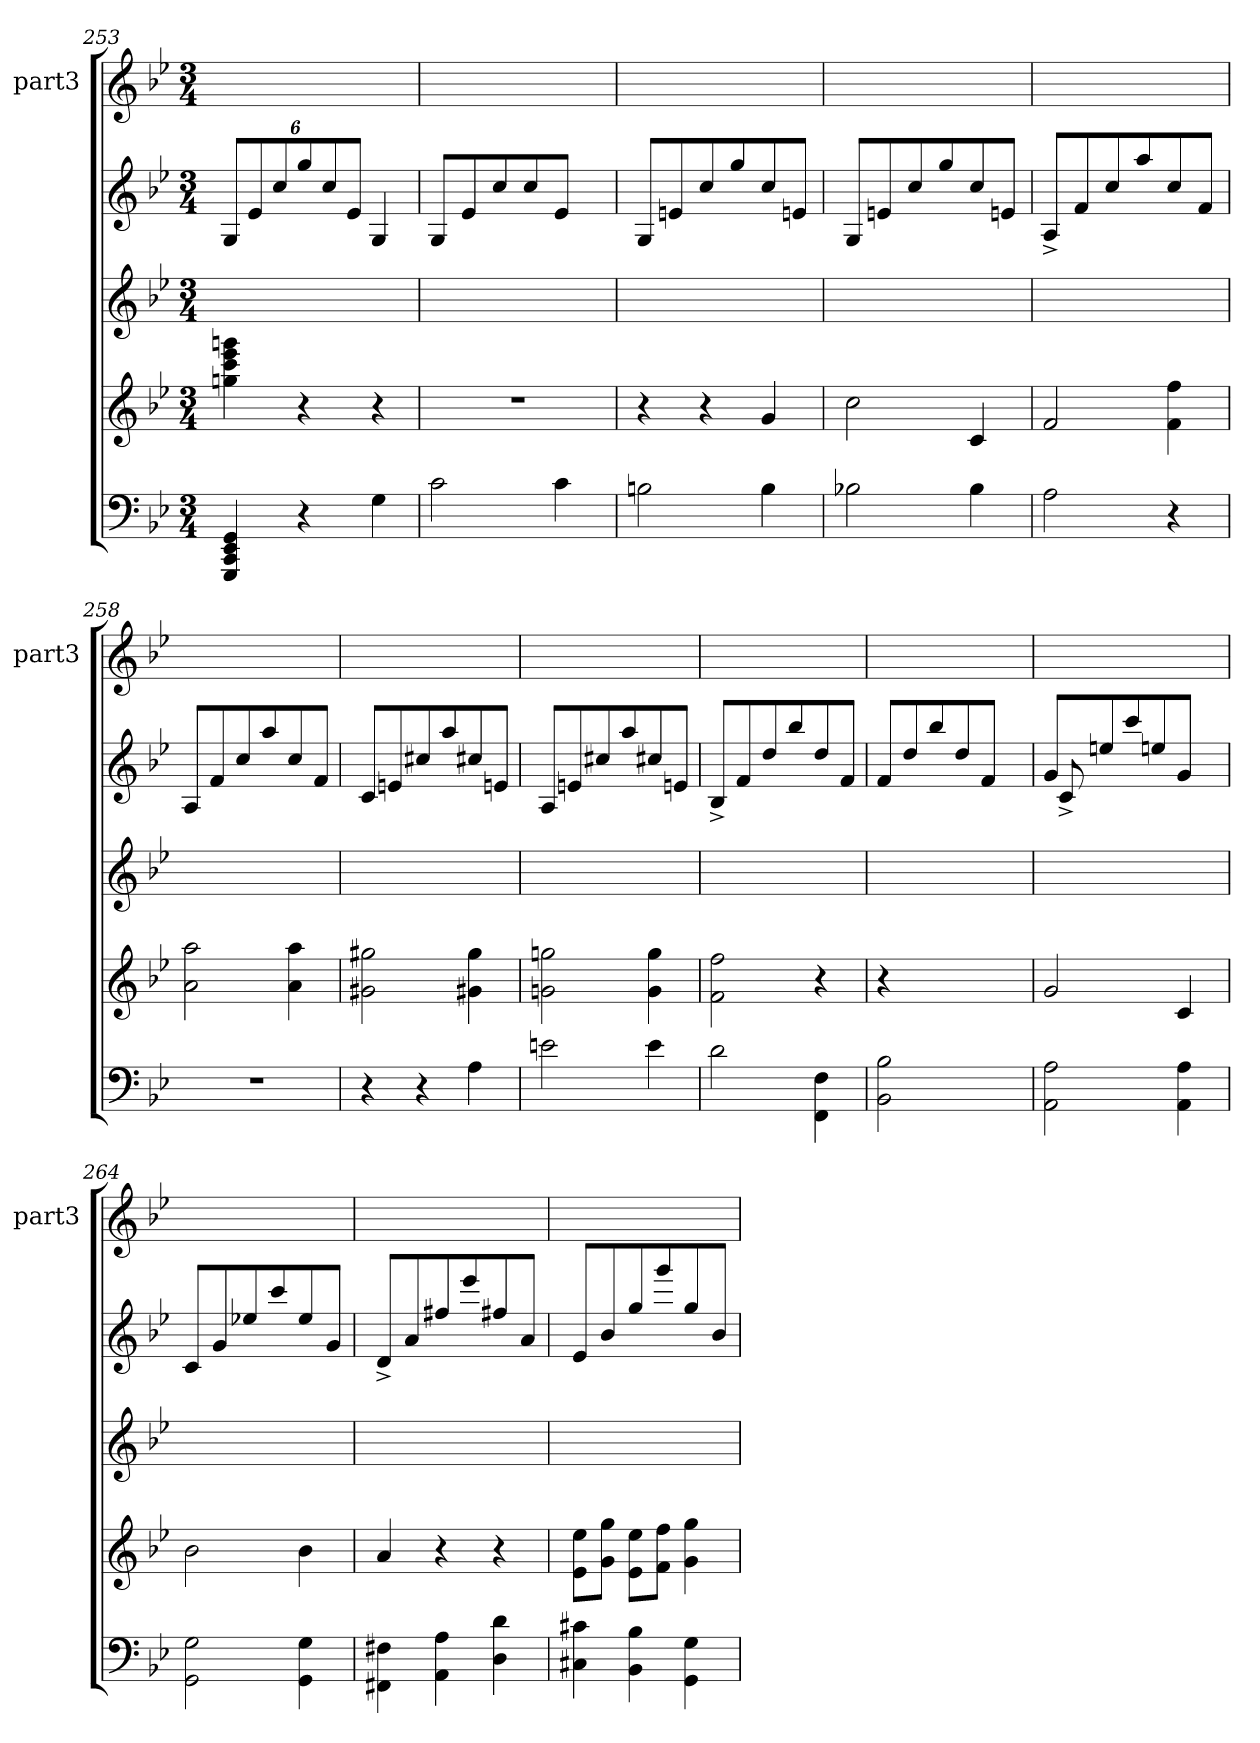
**kern	**kern	**kern	**kern	**kern
*part3	*part3	*part2	*part2	*part1
*staff5	*staff4	*staff3	*staff2	*staff1
*	*	*	*	*I"part3
*	*	*	*	*I'part3
!!LO:LB:g=z
*clefF4	*clefG2	*clefG2	*clefG2	*clefG2
*k[b-e-]	*k[b-e-]	*k[b-e-]	*k[b-e-]	*k[b-e-]
*M3/4	*M3/4	*M3/4	*M3/4	*M3/4
=253	=253	=253	=253	=253
4GGGi/ 4GGi/ 4EE-i/ 4CCi/	4ggnj\ 4cccj\ 4eee-j\ 4gggnj\	2.ryy	12Gj/L	2.ryy
.	.	.	12e-j/	.
.	.	.	12ccj/	.
4r	4r	.	12ggj/	.
.	.	.	12ccj/	.
.	.	.	12e-j/J	.
4Gi\	4r	.	4Gj/	.
=254	=254	=254	=254	=254
2ci\	2.r	2.ryy	8Gj/L	2.ryy
.	.	.	8e-j/	.
.	.	.	8ccj/	.
.	.	.	8ccj/	.
4ci\	.	.	8e-j/J	.
.	.	.	8ryy	.
=255	=255	=255	=255	=255
2Bni\	4r	2.ryy	8Gj/L	2.ryy
.	.	.	8enj/	.
.	4r	.	8ccj/	.
.	.	.	8ggj/	.
4Bi\	4gj/	.	8ccj/	.
.	.	.	8enj/J	.
=256	=256	=256	=256	=256
2B-Xi\	2ccj\	2.ryy	8Gj/L	2.ryy
.	.	.	8enj/	.
.	.	.	8ccj/	.
.	.	.	8ggj/	.
4B-i\	4cj/	.	8ccj/	.
.	.	.	8enj/J	.
=257	=257	=257	=257	=257
2Ai\	2fj/	2.ryy	8A^>j/L	2.ryy
.	.	.	8fj/	.
.	.	.	8ccj/	.
.	.	.	8aaj/	.
4r	4fj\ 4ffj\	.	8ccj/	.
.	.	.	8fj/J	.
=258	=258	=258	=258	=258
2.r	2aj\ 2aaj\	2.ryy	8Aj/L	2.ryy
.	.	.	8fj/	.
.	.	.	8ccj/	.
.	.	.	8aaj/	.
.	4aj\ 4aaj\	.	8ccj/	.
.	.	.	8fj/J	.
=259	=259	=259	=259	=259
4r	2g#Xj\ 2gg#Xj\	2.ryy	8cj/L	2.ryy
.	.	.	8enj/	.
4r	.	.	8cc#Xj/	.
.	.	.	8aaj/	.
4Ai\	4g#Xj\ 4gg#j\	.	8cc#Xj/	.
.	.	.	8enj/J	.
!!LO:LB:g=z
=260	=260	=260	=260	=260
2eni\	2gnj\ 2ggnj\	2.ryy	8Aj/L	2.ryy
.	.	.	8enj/	.
.	.	.	8cc#Xj/	.
.	.	.	8aaj/	.
4ei\	4gj\ 4ggj\	.	8cc#Xj/	.
.	.	.	8enj/J	.
=261	=261	=261	=261	=261
2di\	2fj\ 2ffj\	2.ryy	8B-^>j/L	2.ryy
.	.	.	8fj/	.
.	.	.	8ddj/	.
.	.	.	8bb-j/	.
4FFi\ 4Fi\	4r	.	8ddj/	.
.	.	.	8fj/J	.
=262	=262	=262	=262	=262
2BB-i\ 2B-i\	4r	2.ryy	8fj/L	2.ryy
.	.	.	8ddj/	.
.	2ryy	.	8bb-j/	.
.	.	.	8ddj/	.
4ryy	.	.	8fj/J	.
.	.	.	8ryy	.
=263	=263	=263	=263	=263
*	*	*	*^	*
2AAi\ 2Ai\	2gj/	2.ryy	8gj/L	8c^>i/	2.ryy
.	.	.	8eenj/	2ryy	.
.	.	.	8cccj/	.	.
.	.	.	8eenj/	.	.
4AAi\ 4Ai\	4cj/	.	8gj/J	.	.
.	.	.	8ryy	8ryy	.
*	*	*	*v	*v	*
=264	=264	=264	=264	=264
2GGi\ 2Gi\	2b-j\	2.ryy	8cj/L	2.ryy
.	.	.	8gj/	.
.	.	.	8ee-Xj/	.
.	.	.	8cccj/	.
4GGi\ 4Gi\	4b-j\	.	8ee-j/	.
.	.	.	8gj/J	.
=265	=265	=265	=265	=265
4FF#Xi\ 4F#Xi\	4aj/	2.ryy	8d^>j/L	2.ryy
.	.	.	8aj/	.
4AAi\ 4Ai\	4r	.	8ff#Xj/	.
.	.	.	8eee-j/	.
4Di\ 4di\	4r	.	8ff#Xj/	.
.	.	.	8aj/J	.
=266	=266	=266	=266	=266
4C#Xi\ 4c#Xi\	8e-j\ 8ee-j\L	2.ryy	8e-j/L	2.ryy
.	8gj\ 8ggj\J	.	8b-j/	.
4BB-i\ 4B-i\	8e-j\ 8ee-j\L	.	8ggj/	.
.	8fj\ 8ffj\J	.	8gggj/	.
4GGi\ 4Gi\	4gj\ 4ggj\	.	8ggj/	.
.	.	.	8b-j/J	.
=	=	=	=	=
*-	*-	*-	*-	*-
